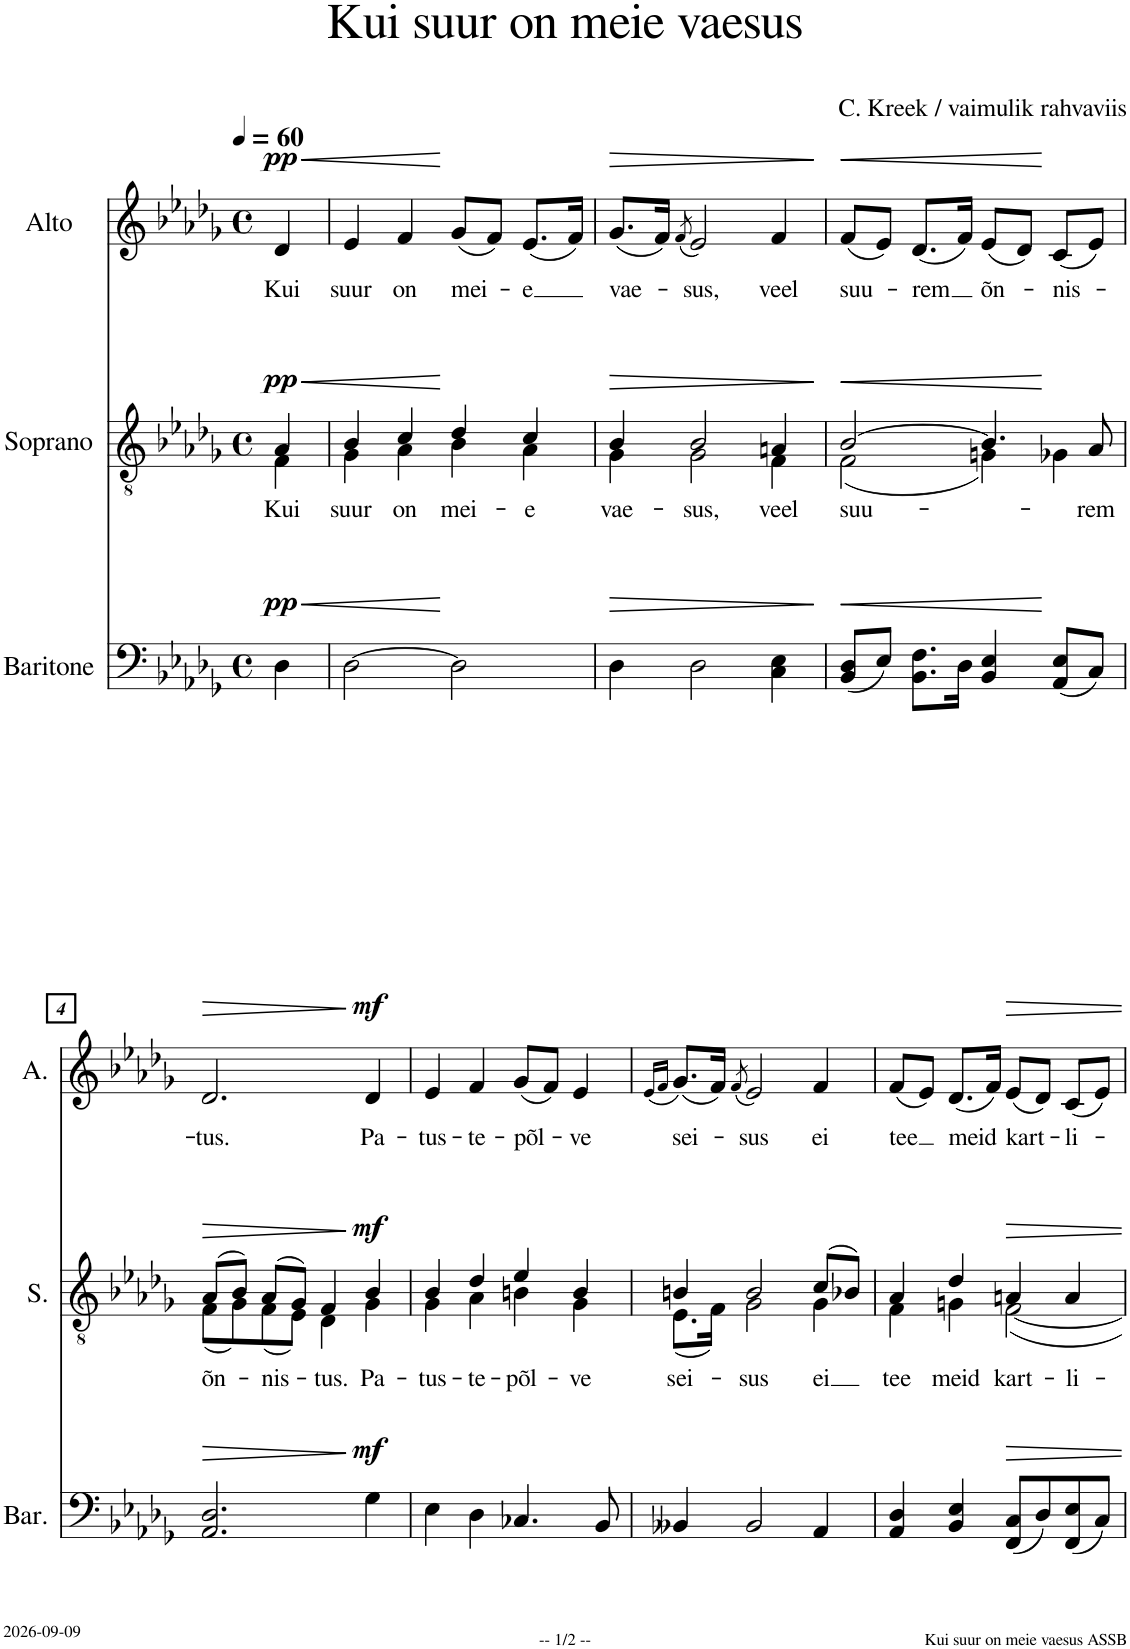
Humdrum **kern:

**kern	**dynam	**kern	**text	**dynam	**kern	**text	**dynam
*part3	*part3	*part2	*part2	*part2	*part1	*part1	*part1
*staff3	*staff3	*staff2	*staff2	*staff2	*staff1	*staff1	*staff1
*I"Baritone	*	*I"Soprano	*	*	*I"Alto	*	*
*I'Bar.	*	*I'S.	*	*	*I'A.	*	*
*clefF4	*	*clefGv2	*	*	*clefG2	*	*
*	*	*	*	*	*Trd1c2	*	*
*k[b-e-a-d-g-]	*	*k[b-e-a-d-g-]	*	*	*k[b-e-a-d-g-]	*	*
*M4/4	*	*M4/4	*	*	*M4/4	*	*
*met(c)	*	*met(c)	*	*	*met(c)	*	*
*MM60	*	*MM60	*	*	*MM60	*	*
=	=	=	=	=	=	=	=
!	!LO:HP:b	!	!LO:LY:b	!LO:HP:b	!	!LO:LY:b	!LO:HP:b
*	*	*^	*	*	*	*	*
!	!LO:DY:n=1:a	!	!	!	!LO:DY:n=1:a	!	!	!LO:DY:n=1:a
4D-\	< pp	4A-/	4F\	Kui	< pp	4d-/	Kui	< pp
=1	=1	=1	=1	=1	=1	=1	=1	=1
!	!	!	!	!LO:LY:b	!	!	!LO:LY:b	!
[2D-\	.	4B-/	4G-\	suur	.	4e-/	suur	.
!	!	!	!	!LO:LY:b	!	!	!LO:LY:b	!
.	.	4c/	4A-\	on	.	4f/	on	.
!	!	!	!	!LO:LY:b	!	!	!LO:LY:b	!
2D-\]	[	4d-/	4B-\	mei-	[	(8g-/L	mei-	[
.	.	.	.	.	.	8f/J)	.	.
!	!	!	!	!LO:LY:b	!	!	!LO:LY:b	!
.	.	4c/	4A-\	-e	.	(8.e-/L	-e	.
.	.	.	.	.	.	16f/Jk)	.	.
=2	=2	=2	=2	=2	=2	=2	=2	=2
!	!LO:HP:b	!	!	!LO:LY:b	!LO:HP:b	!	!LO:LY:b	!LO:HP:b
4D-\	>	4B-/	4G-\	vae-	>	(8.g-/L	vae-	>
.	.	.	.	.	.	16f/Jk)	.	.
.	.	.	.	.	.	(8qf/	.	.
!	!	!	!	!LO:LY:b	!	!	!LO:LY:b	!
2D-\	.	2B-/	2G-\	-sus,	.	2e-/)	-sus,	.
!	!	!	!	!LO:LY:b	!	!	!LO:LY:b	!
4C\ 4E-\	.	4An/	4F\	veel	.	4f/	veel	.
*	*	*v	*v	*	*	*	*	*
.	]	.	.	]	.	.	]
=3	=3	=3	=3	=3	=3	=3	=3
!	!LO:HP:b	!	!LO:LY:b	!LO:HP:b	!	!LO:LY:b	!LO:HP:b
*	*	*^	*	*	*	*	*
(8BB-/ 8D-/L	<	[2B-/	(2F\	suu-	<	(8f/L	suu-	<
8E-/J)	.	.	.	.	.	8e-/J)	.	.
!	!	!	!	!	!	!	!LO:LY:b	!
8.BB-\ 8.F\L	.	.	.	.	.	(8.d-/L	-rem	.
16D-\Jk	.	.	.	.	.	16f/Jk)	.	.
!	!	!	!	!	!	!	!LO:LY:b	!
4BB-/ 4E-/	.	4.B-/]	4Gn\)	.	.	(8e-/L	õn-	.
.	.	.	.	.	.	8d-/J)	.	.
!	!	!	!	!	!	!	!LO:LY:b	!
(8AA-/ 8E-/L	[	.	4G-X\	.	[	(8c/L	-nis-	[
!	!	!	!	!LO:LY:b	!	!	!	!
8C/J)	.	8A-/	.	-rem	.	8e-/J)	.	.
!!LO:LB:g=z
=4	=4	=4	=4	=4	=4	=4	=4	=4
!	!LO:HP:b	!	!	!LO:LY:b	!LO:HP:b	!	!LO:LY:b	!LO:HP:b
2.AA-/ 2.D-/	>	(8A-/L	(8F\L	õn-	>	2.d-/	-tus.	>
.	.	8B-/J)	8G-\)	.	.	.	.	.
!	!	!	!	!LO:LY:b	!	!	!	!
.	.	(8A-/L	(8F\	-nis-	.	.	.	.
.	.	8G-/J)	8E-\J)	.	.	.	.	.
!	!	!	!	!LO:LY:b	!	!	!	!
.	.	4F/	4D-\	-tus.	.	.	.	.
!	!LO:DY:n=1:a	!	!	!LO:LY:b	!LO:DY:n=1:a	!	!LO:LY:b	!LO:DY:n=1:a
4G-\	] mf	4B-/	4G-\	Pa-	] mf	4d-/	Pa-	] mf
=5	=5	=5	=5	=5	=5	=5	=5	=5
!	!	!	!	!LO:LY:b	!	!	!LO:LY:b	!
4E-\	.	4B-/	4G-\	-tus-	.	4e-/	-tus-	.
!	!	!	!	!LO:LY:b	!	!	!LO:LY:b	!
4D-\	.	4d-/	4A-\	-te-	.	4f/	-te-	.
!	!	!	!	!LO:LY:b	!	!	!LO:LY:b	!
4.C-X/	.	4e-/	4Bn\	-põl-	.	(8g-/L	-põl-	.
.	.	.	.	.	.	8f/J)	.	.
!	!	!	!	!LO:LY:b	!	!	!LO:LY:b	!
.	.	4B/	4G-\	-ve	.	4e-/	-ve	.
8BB-/	.	.	.	.	.	.	.	.
=6	=6	=6	=6	=6	=6	=6	=6	=6
.	.	.	.	.	.	(16qe-/LL	.	.
.	.	.	.	.	.	16qf/JJ	.	.
!	!	!	!	!LO:LY:b	!	!	!LO:LY:b	!
4BB--X/	.	4Bn/	(8.E-\L	sei-	.	(8.g-/L)	sei-	.
.	.	.	16F\Jk)	.	.	16f/Jk)	.	.
.	.	.	.	.	.	(8qf/	.	.
!	!	!	!	!LO:LY:b	!	!	!LO:LY:b	!
2BB--/	.	2B/	2G-\	-sus	.	2e-/)	-sus	.
!	!	!	!	!LO:LY:b	!	!	!LO:LY:b	!
4AA-/	.	(8c/L	4G-\	ei	.	4f/	ei	.
.	.	8B-X/J)	.	.	.	.	.	.
=7	=7	=7	=7	=7	=7	=7	=7	=7
!	!	!	!	!LO:LY:b	!	!	!LO:LY:b	!
4AA-/ 4D-/	.	4A-/	4F\	tee	.	(8f/L	tee	.
.	.	.	.	.	.	8e-/J)	.	.
!	!	!	!	!LO:LY:b	!	!	!LO:LY:b	!
4BB-/ 4E-/	.	4d-/	4Gn\	meid	.	(8.d-/L	meid	.
.	.	.	.	.	.	16f/Jk)	.	.
!	!	!	!	!LO:LY:b	!	!	!LO:LY:b	!
(8FF/ 8C/L	.	4An/	[2F\	kart-	.	(8e-/L	kart-	.
8D-/)	.	.	.	.	.	8d-/J)	.	.
!	!	!	!	!LO:LY:b	!	!	!LO:LY:b	!
(8FF/ 8E-/	.	4A/	.	-li-	.	(8c/L	-li-	.
8C/J)	.	.	.	.	.	8e-/J)	.	.
*	*	*v	*v	*	*	*	*	*
=	=	=	=	=	=	=	=
*-	*-	*-	*-	*-	*-	*-	*-
